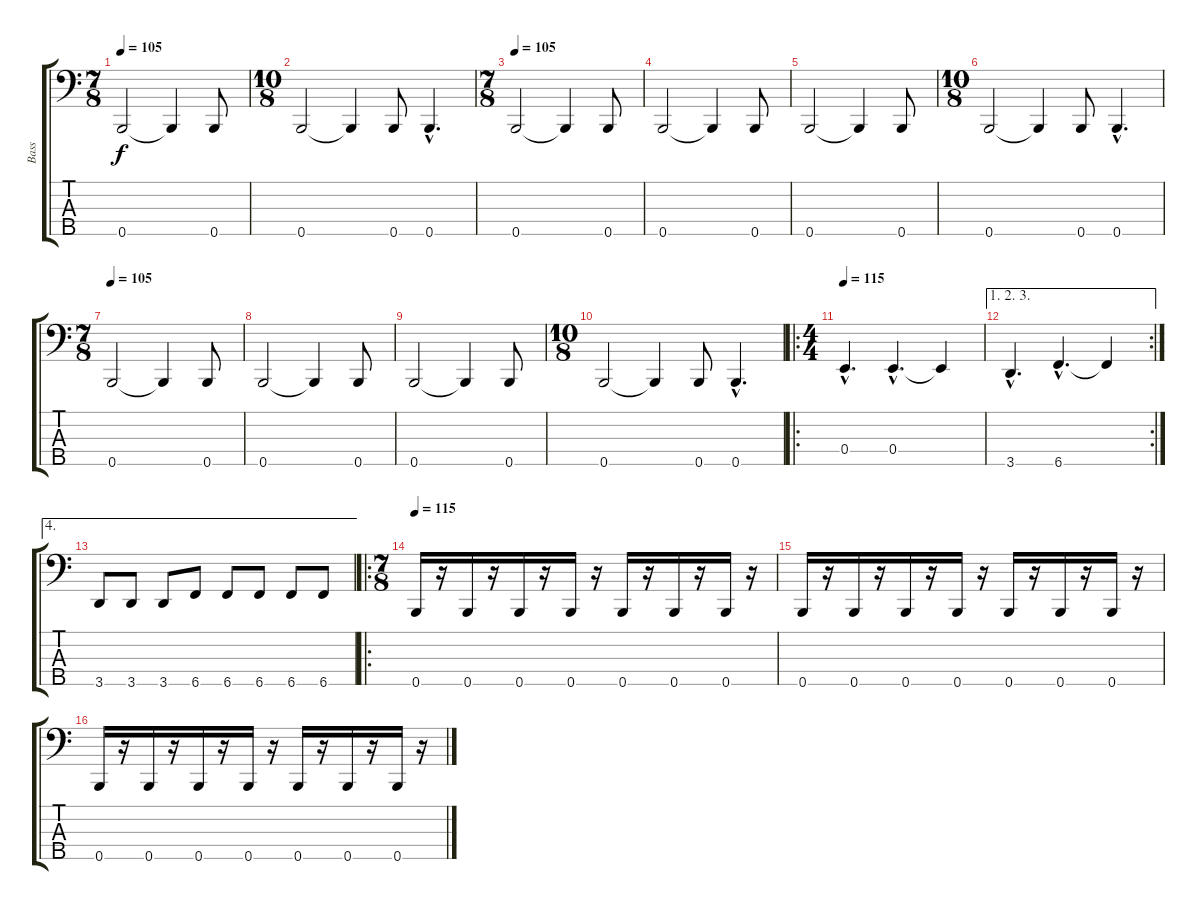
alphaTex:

\track ("Bass" "Bass") {instrument electricbassfinger}
\staff {score tabs}
\tuning (G2 D2 A1 E1 B0) {hide}
\ts (7 8)
\tempo 105
\clef f4
\ks c
0.5.2{dy f} 0.5{t}.4 0.5.8 |
\ts (10 8)
0.5.2 0.5{t}.4 0.5.8 0.5{hac}.4{d} |
\ts (7 8)
\tempo 105
0.5.2 0.5{t}.4 0.5.8 |
0.5.2 0.5{t}.4 0.5.8 |
0.5.2 0.5{t}.4 0.5.8 |
\ts (10 8)
0.5.2 0.5{t}.4 0.5.8 0.5{hac}.4{d} |
\ts (7 8)
\tempo 105
0.5.2 0.5{t}.4 0.5.8 |
0.5.2 0.5{t}.4 0.5.8 |
0.5.2 0.5{t}.4 0.5.8 |
\ts (10 8)
0.5.2 0.5{t}.4 0.5.8 0.5{hac}.4{d} |
\ro
\ts (4 4)
\tempo 115
0.4{hac}.4{d} 0.4{hac}.4{d} 0.4{t}.4 |
\ae (1 2 3)
\rc 2
3.5{hac}.4{d} 6.5{hac}.4{d} 6.5{t}.4 |
\ae 4
3.5.8 3.5.8 3.5.8 6.5.8 6.5.8 6.5.8 6.5.8 6.5.8 |
\ro
\ts (7 8)
\tempo 115
0.5.16 r.16 0.5.16 r.16 0.5.16 r.16 0.5.16 r.16 0.5.16 r.16 0.5.16 r.16 0.5.16 r.16 |
0.5.16 r.16 0.5.16 r.16 0.5.16 r.16 0.5.16 r.16 0.5.16 r.16 0.5.16 r.16 0.5.16 r.16 |
0.5.16 r.16 0.5.16 r.16 0.5.16 r.16 0.5.16 r.16 0.5.16 r.16 0.5.16 r.16 0.5.16 r.16
